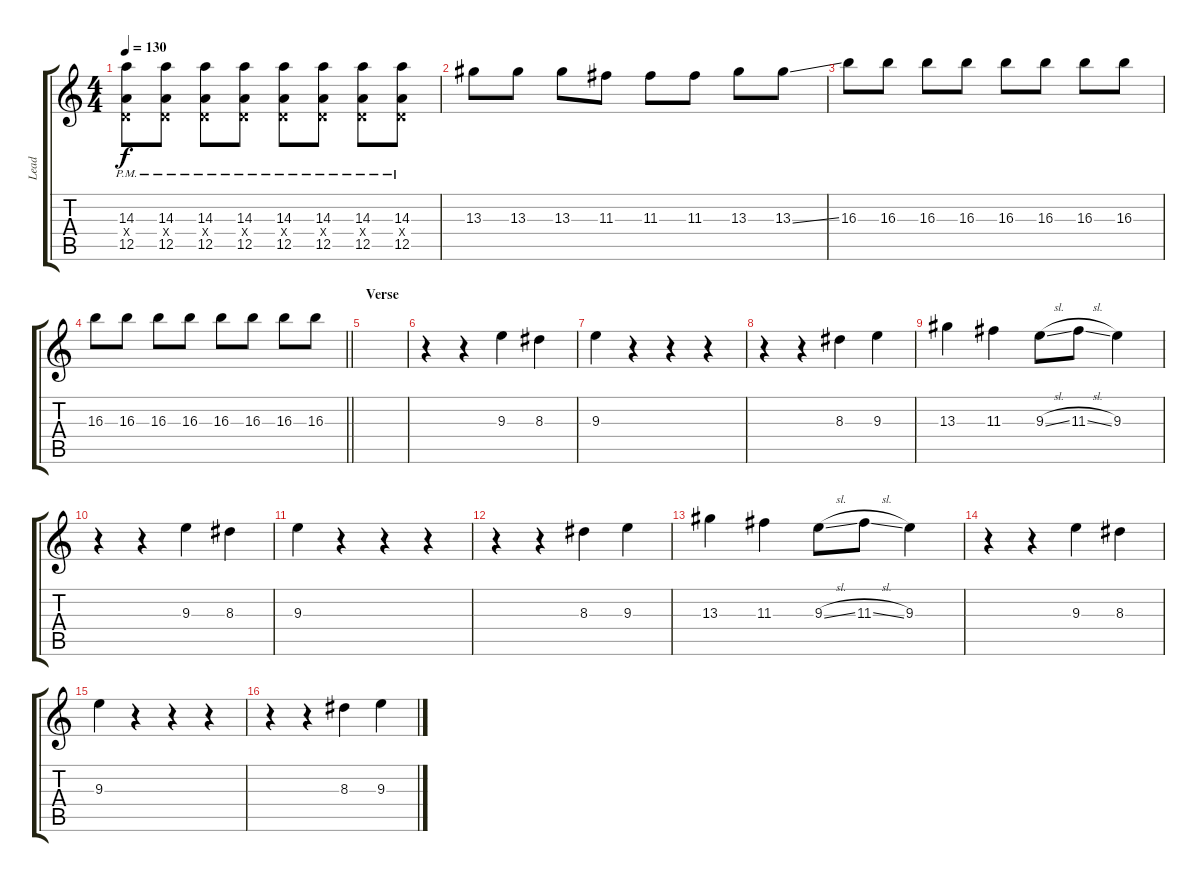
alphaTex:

\track ("Lead" "Lead") {instrument electricguitarclean}
\staff {score tabs}
\tuning (E4 B3 G3 D3 A2 E2) {hide}
\ts (4 4)
\tempo 130
\clef g2
\ks c
(14.3{pm} 0.4{x} 12.5{pm}).8{dy f} (14.3{pm} 0.4{x} 12.5{pm}).8 (14.3{pm} 0.4{x} 12.5{pm}).8 (14.3{pm} 0.4{x} 12.5{pm}).8 (14.3{pm} 0.4{x} 12.5{pm}).8 (14.3{pm} 0.4{x} 12.5{pm}).8 (14.3{pm} 0.4{x} 12.5{pm}).8 (14.3{pm} 0.4{x} 12.5{pm}).8 |
13.3.8 13.3.8 13.3.8 11.3.8 11.3.8 11.3.8 13.3.8 13.3{ss}.8 |
16.3.8 16.3.8 16.3.8 16.3.8 16.3.8 16.3.8 16.3.8 16.3.8 |
\barLineRight lightlight
16.3.8 16.3.8 16.3.8 16.3.8 16.3.8 16.3.8 16.3.8 16.3.8 |
\section ("" "Verse")
|
r.4 r.4 9.3.4 8.3.4 |
9.3.4 r.4 r.4 r.4 |
r.4 r.4 8.3.4 9.3.4 |
13.3.4 11.3.4 9.3{sl}.8 11.3{sl}.8 9.3.4 |
r.4 r.4 9.3.4 8.3.4 |
9.3.4 r.4 r.4 r.4 |
r.4 r.4 8.3.4 9.3.4 |
13.3.4 11.3.4 9.3{sl}.8 11.3{sl}.8 9.3.4 |
r.4 r.4 9.3.4 8.3.4 |
9.3.4 r.4 r.4 r.4 |
r.4 r.4 8.3.4 9.3.4
